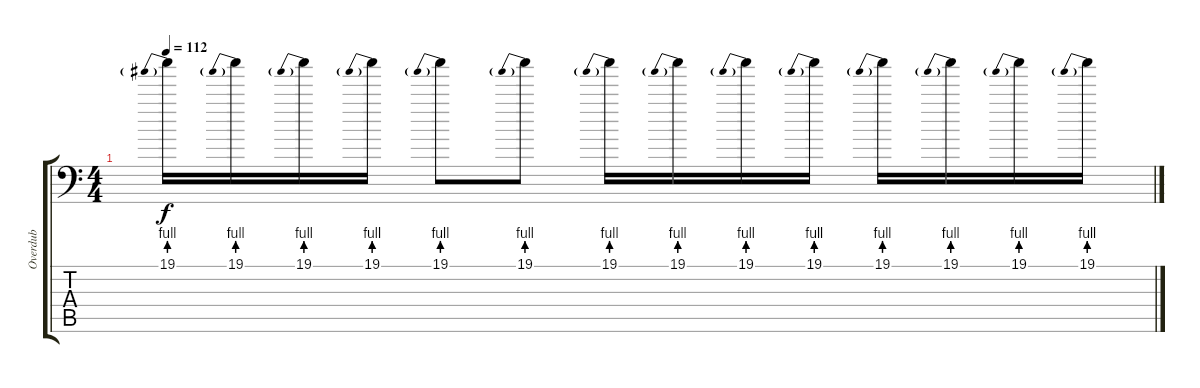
\track ("Overdub" "Overdub") {instrument fretlessbass}
\staff {score tabs}
\tuning (Eb4 Bb3 Gb3 Db3 Ab2 Eb2) {hide}
\ts (4 4)
\tempo 112
\clef f4
\ks c
19.1{be (prebend 0 4 60 4)}.16{dy f volume 4} 19.1{be (prebend 0 4 60 4)}.16 19.1{be (prebend 0 4 60 4)}.16 19.1{be (prebend 0 4 60 4)}.16 19.1{be (prebend 0 4 60 4)}.8 19.1{be (prebend 0 4 60 4)}.8 19.1{be (prebend 0 4 60 4)}.16 19.1{be (prebend 0 4 60 4)}.16 19.1{be (prebend 0 4 60 4)}.16 19.1{be (prebend 0 4 60 4)}.16 19.1{be (prebend 0 4 60 4)}.16 19.1{be (prebend 0 4 60 4)}.16 19.1{be (prebend 0 4 60 4)}.16{volume 0} 19.1{be (prebend 0 4 60 4)}.16
